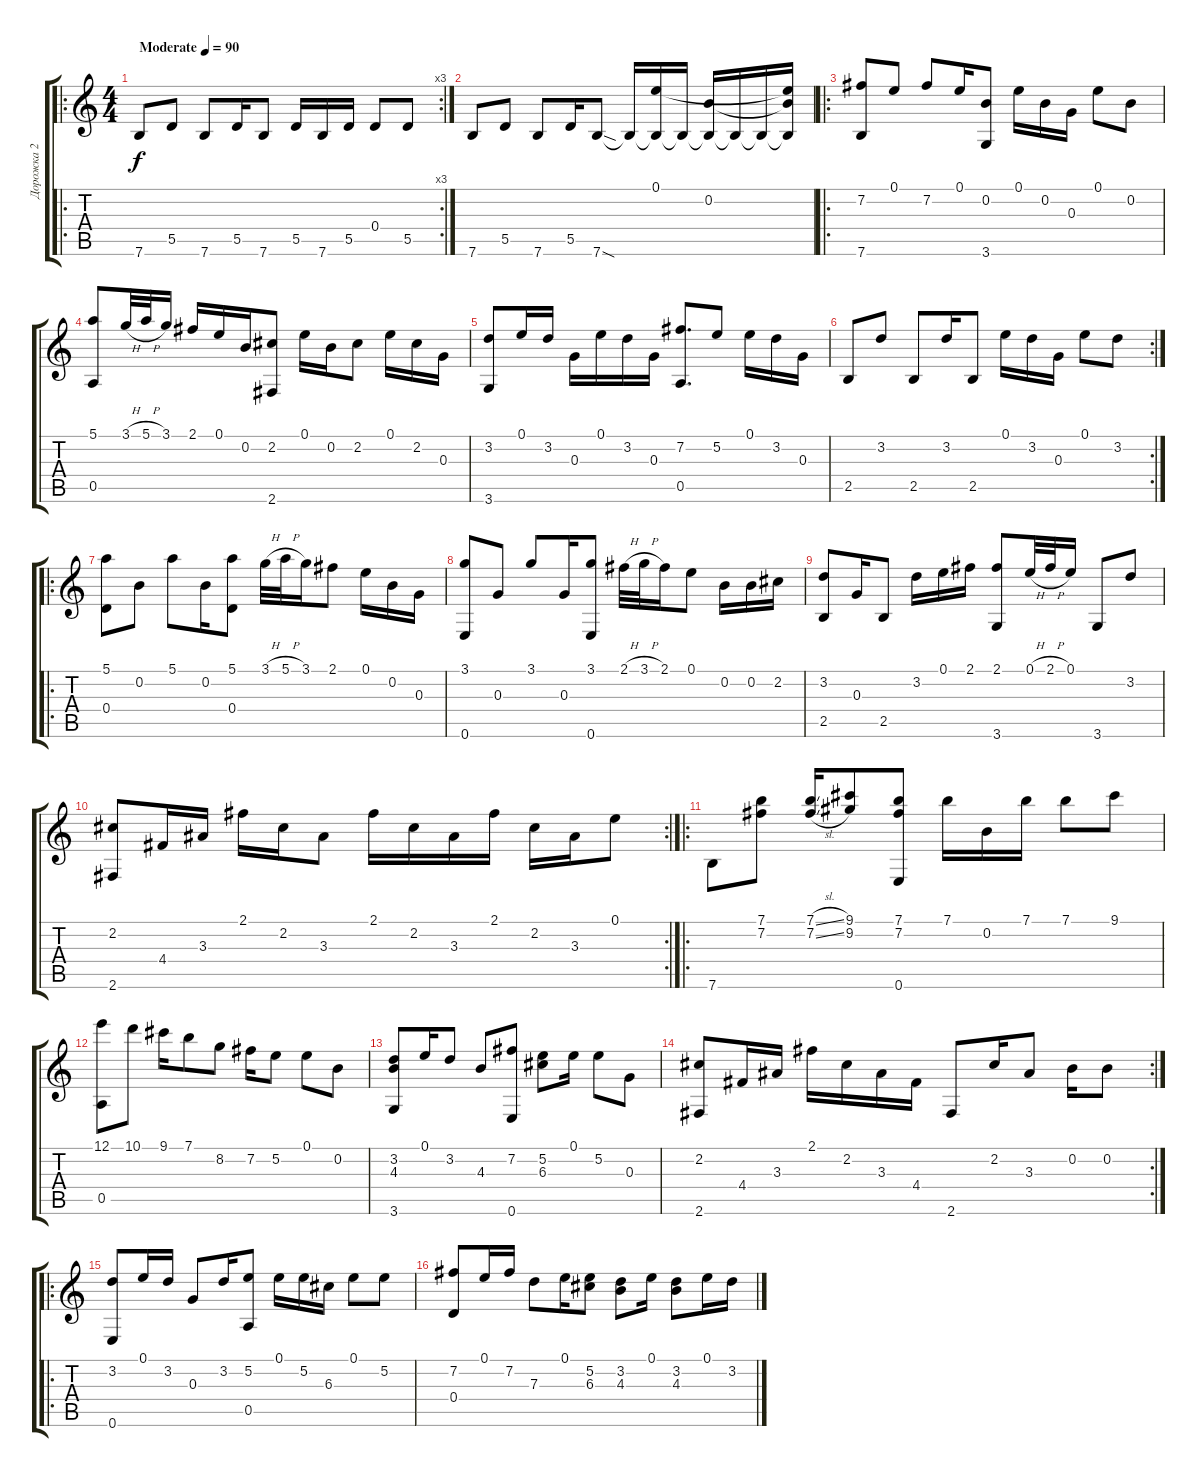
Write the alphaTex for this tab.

\track ("Дорожка 2" "Дорожка 2") {instrument acousticguitarsteel}
\staff {score tabs}
\tuning (E4 B3 G3 D3 A2 E2) {hide}
\ro
\rc 3
\ts (4 4)
\tempo (90 "Moderate")
\clef g2
\ks c
7.6.8{dy f instrument acousticguitarsteel} 5.5.8 7.6.8 5.5.16 7.6.8 5.5.16 7.6.16 5.5.16 0.4.8 5.5.8 |
7.6.8 5.5.8 7.6.8 5.5.16 7.6{sod}.8 7.6{t}.16 (0.1 7.6{t}).16 7.6{t}.16 (0.2 7.6{t}).16 7.6{t}.16 7.6{t}.16 (0.1{t} 0.2{t} 7.6{t}).16 |
\ro
(7.2 7.6).8 0.1.8 7.2.8 0.1.16 (0.2 3.6).8 0.1.16 0.2.16 0.3.16 0.1.8 0.2.8 |
(5.1 0.5).8 3.1{h}.32 5.1{h}.32 3.1.16 2.1.16 0.1.16 0.2.16 (2.2 2.6).8 0.1.16 0.2.16 2.2.8 0.1.16 2.2.16 0.3.16 |
(3.2 3.6).8 0.1.16 3.2.16 0.3.16 0.1.16 3.2.16 0.3.16 (7.2 0.5).8{d} 5.2.8 0.1.16 3.2.16 0.3.16 |
\rc 2
2.5.8 3.2.8 2.5.8 3.2.16 2.5.8 0.1.16 3.2.16 0.3.16 0.1.8 3.2.8 |
\ro
(5.1 0.4).8 0.2.8 5.1.8 0.2.16 (5.1 0.4).8 3.1{h}.32 5.1{h}.32 3.1.16 2.1.8 0.1.16 0.2.16 0.3.16 |
(3.1 0.6).8 0.3.8 3.1.8 0.3.16 (3.1 0.6).8 2.1{h}.32 3.1{h}.32 2.1.16 0.1.8 0.2.16 0.2.16 2.2.16 |
(3.2 2.5).8 0.3.16 2.5.8 3.2.16 0.1.16 2.1.16 (2.1 3.6).8 0.1{h}.32 2.1{h}.32 0.1.16 3.6.8 3.2.8 |
\rc 2
(2.2 2.6).8 4.4.16 3.3.16 2.1.16 2.2.16 3.3.8 2.1.16 2.2.16 3.3.16 2.1.16 2.2.16 3.3.16 0.1.8 |
\ro
7.6.8 (7.1 7.2).8 (7.1{sl} 7.2{sl}).16 (9.1 9.2).8 (7.1 7.2 0.6).8 7.1.16 0.2.16 7.1.16 7.1.8 9.1.8 |
(12.1 0.5).8 10.1.8 9.1.16 7.1.8 8.2.8 7.2.16 5.2.8 0.1.8 0.2.8 |
(3.2 4.3 3.6).8 0.1.16 3.2.8 4.3.8 (7.2 0.6).8 (5.2 6.3).8 0.1.16 5.2.8 0.3.8 |
\rc 2
(2.2 2.6).8 4.4.16 3.3.16 2.1.16 2.2.16 3.3.16 4.4.16 2.6.8 2.2.16 3.3.8 0.2.16 0.2.8 |
\ro
(3.2 0.6).8 0.1.16 3.2.16 0.3.8 3.2.16 (5.2 0.5).8 0.1.16 5.2.16 6.3.16 0.1.8 5.2.8 |
(7.2 0.4).8 0.1.16 7.2.16 7.3.8 0.1.16 (5.2 6.3).8 (3.2 4.3).8 0.1.16 (3.2 4.3).8 0.1.16 3.2.16
